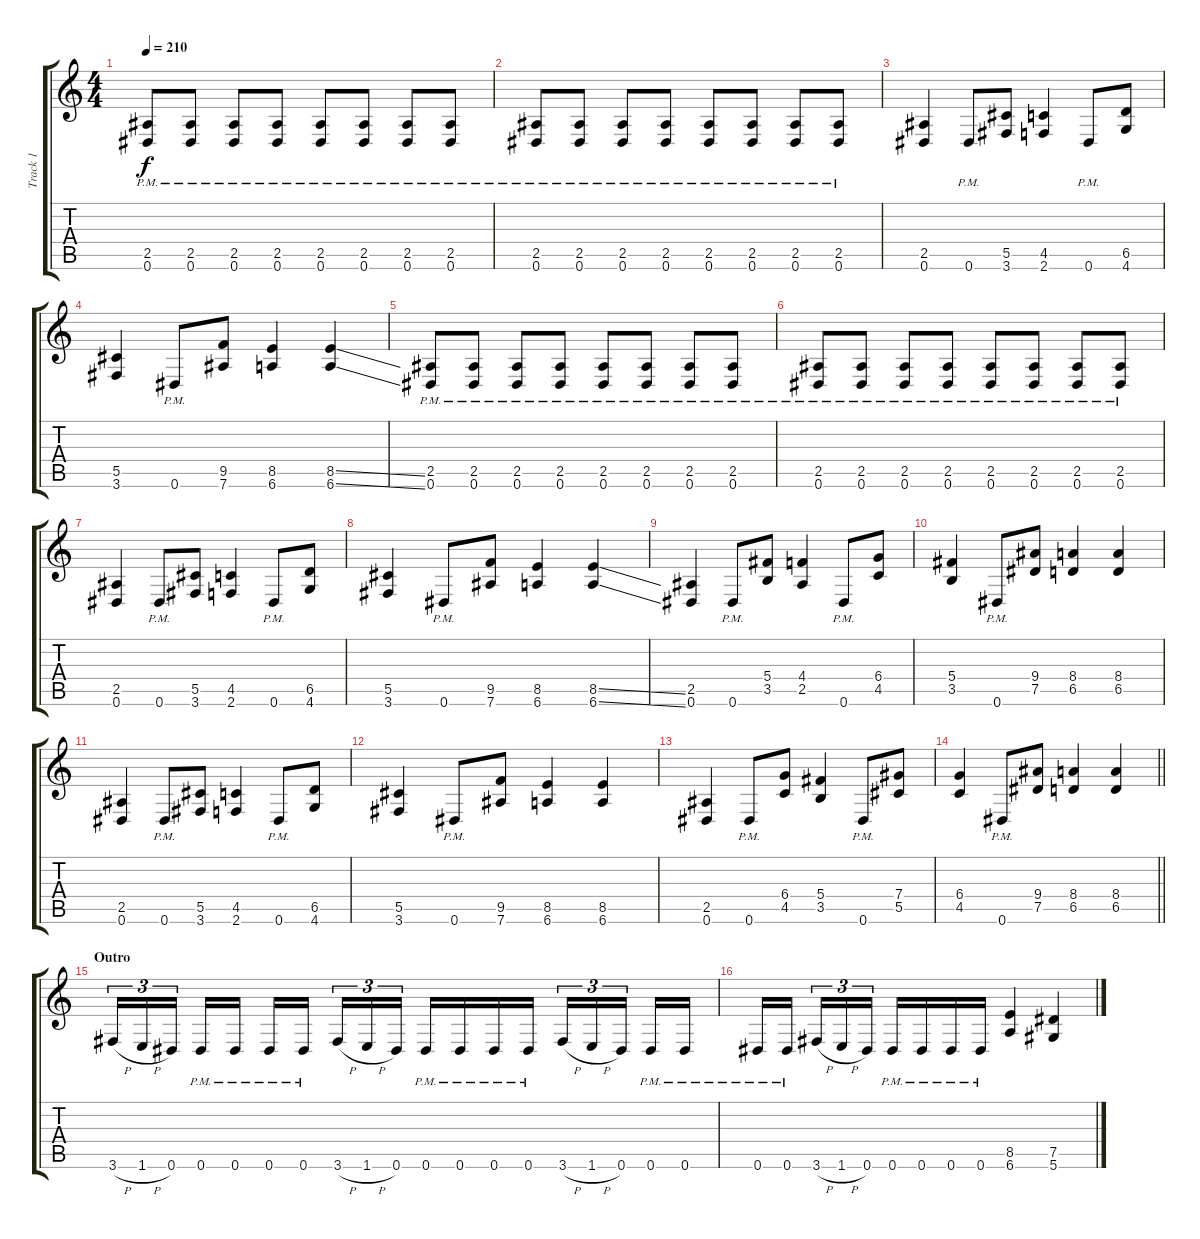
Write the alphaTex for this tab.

\track ("Track 1" "Track 1") {instrument distortionguitar}
\staff {score tabs}
\tuning (Eb4 Bb3 Gb3 Db3 Ab2 Eb2) {hide}
\ts (4 4)
\tempo 210
\clef g2
\ks c
(2.5{pm} 0.6{pm}).8{dy f} (2.5{pm} 0.6{pm}).8 (2.5{pm} 0.6{pm}).8 (2.5{pm} 0.6{pm}).8 (2.5{pm} 0.6{pm}).8 (2.5{pm} 0.6{pm}).8 (2.5{pm} 0.6{pm}).8 (2.5{pm} 0.6{pm}).8 |
(2.5{pm} 0.6{pm}).8 (2.5{pm} 0.6{pm}).8 (2.5{pm} 0.6{pm}).8 (2.5{pm} 0.6{pm}).8 (2.5{pm} 0.6{pm}).8 (2.5{pm} 0.6{pm}).8 (2.5{pm} 0.6{pm}).8 (2.5{pm} 0.6{pm}).8 |
(2.5 0.6).4 0.6{pm}.8 (5.5 3.6).8 (4.5 2.6).4 0.6{pm}.8 (6.5 4.6).8 |
(5.5 3.6).4 0.6{pm}.8 (9.5 7.6).8 (8.5 6.6).4 (8.5{ss} 6.6{ss}).4 |
(2.5{pm} 0.6{pm}).8 (2.5{pm} 0.6{pm}).8 (2.5{pm} 0.6{pm}).8 (2.5{pm} 0.6{pm}).8 (2.5{pm} 0.6{pm}).8 (2.5{pm} 0.6{pm}).8 (2.5{pm} 0.6{pm}).8 (2.5{pm} 0.6{pm}).8 |
(2.5{pm} 0.6{pm}).8 (2.5{pm} 0.6{pm}).8 (2.5{pm} 0.6{pm}).8 (2.5{pm} 0.6{pm}).8 (2.5{pm} 0.6{pm}).8 (2.5{pm} 0.6{pm}).8 (2.5{pm} 0.6{pm}).8 (2.5{pm} 0.6{pm}).8 |
(2.5 0.6).4 0.6{pm}.8 (5.5 3.6).8 (4.5 2.6).4 0.6{pm}.8 (6.5 4.6).8 |
(5.5 3.6).4 0.6{pm}.8 (9.5 7.6).8 (8.5 6.6).4 (8.5{ss} 6.6{ss}).4 |
(2.5 0.6).4 0.6{pm}.8 (5.4 3.5).8 (4.4 2.5).4 0.6{pm}.8 (6.4 4.5).8 |
(5.4 3.5).4 0.6{pm}.8 (9.4 7.5).8 (8.4 6.5).4 (8.4 6.5).4 |
(2.5 0.6).4 0.6{pm}.8 (5.5 3.6).8 (4.5 2.6).4 0.6{pm}.8 (6.5 4.6).8 |
(5.5 3.6).4 0.6{pm}.8 (9.5 7.6).8 (8.5 6.6).4 (8.5 6.6).4 |
(2.5 0.6).4 0.6{pm}.8 (6.4 4.5).8 (5.4 3.5).4 0.6{pm}.8 (7.4 5.5).8 |
\barLineRight lightlight
(6.4 4.5).4 0.6{pm}.8 (9.4 7.5).8 (8.4 6.5).4 (8.4 6.5).4 |
\section ("" "Outro")
3.6{h}.16{tu (3 2)} 1.6{h}.16{tu (3 2)} 0.6.16{tu (3 2) beam splitsecondary} 0.6{pm}.16 0.6{pm}.16 0.6{pm}.16 0.6{pm}.16{beam splitsecondary} 3.6{h}.16{tu (3 2)} 1.6{h}.16{tu (3 2)} 0.6.16{tu (3 2)} 0.6{pm}.16 0.6{pm}.16 0.6{pm}.16 0.6{pm}.16 3.6{h}.16{tu (3 2)} 1.6{h}.16{tu (3 2)} 0.6.16{tu (3 2) beam splitsecondary} 0.6{pm}.16 0.6{pm}.16 |
0.6{pm}.16 0.6{pm}.16{beam splitsecondary} 3.6{h}.16{tu (3 2)} 1.6{h}.16{tu (3 2)} 0.6.16{tu (3 2)} 0.6{pm}.16 0.6{pm}.16 0.6{pm}.16 0.6{pm}.16 (8.5 6.6).4 (7.5 5.6).4
